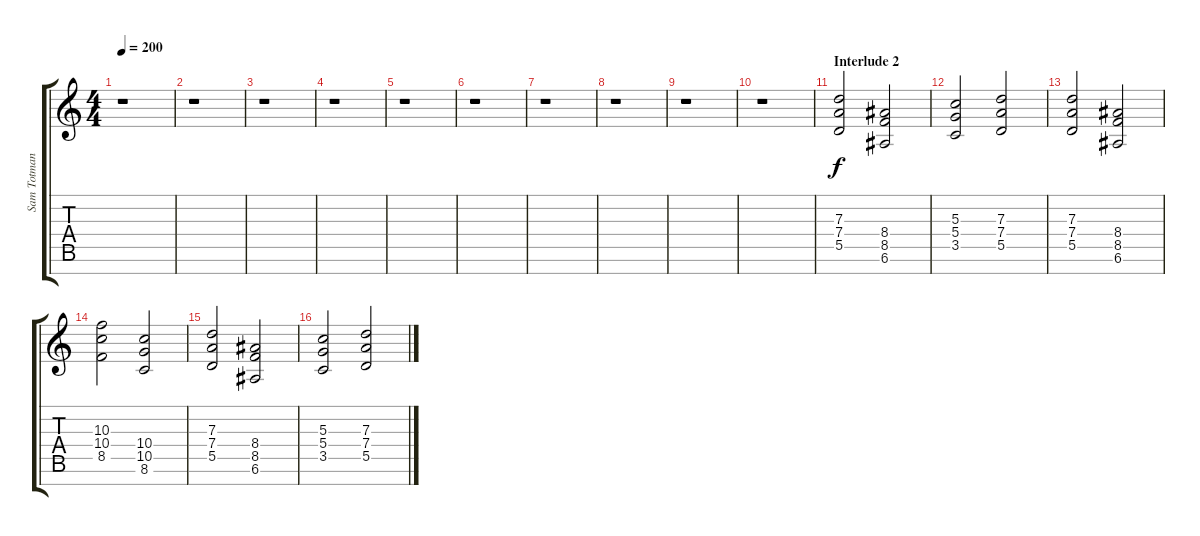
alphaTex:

\track ("Sam Totman | Rhythm" "Sam Totman") {instrument overdrivenguitar}
\staff {score tabs}
\tuning (E4 B3 G3 D3 A2 E2 B1) {hide}
\ts (4 4)
\tempo 200
\clef g2
\ks c
r.1{dy f} |
r.1 |
r.1 |
r.1 |
r.1 |
r.1 |
r.1 |
r.1 |
r.1 |
r.1 |
\section ("" "Interlude 2")
(7.3 7.4 5.5).2 (8.4 8.5 6.6).2 |
(5.3 5.4 3.5).2 (7.3 7.4 5.5).2 |
(7.3 7.4 5.5).2 (8.4 8.5 6.6).2 |
(10.3 10.4 8.5).2 (10.4 10.5 8.6).2 |
(7.3 7.4 5.5).2 (8.4 8.5 6.6).2 |
(5.3 5.4 3.5).2 (7.3 7.4 5.5).2
